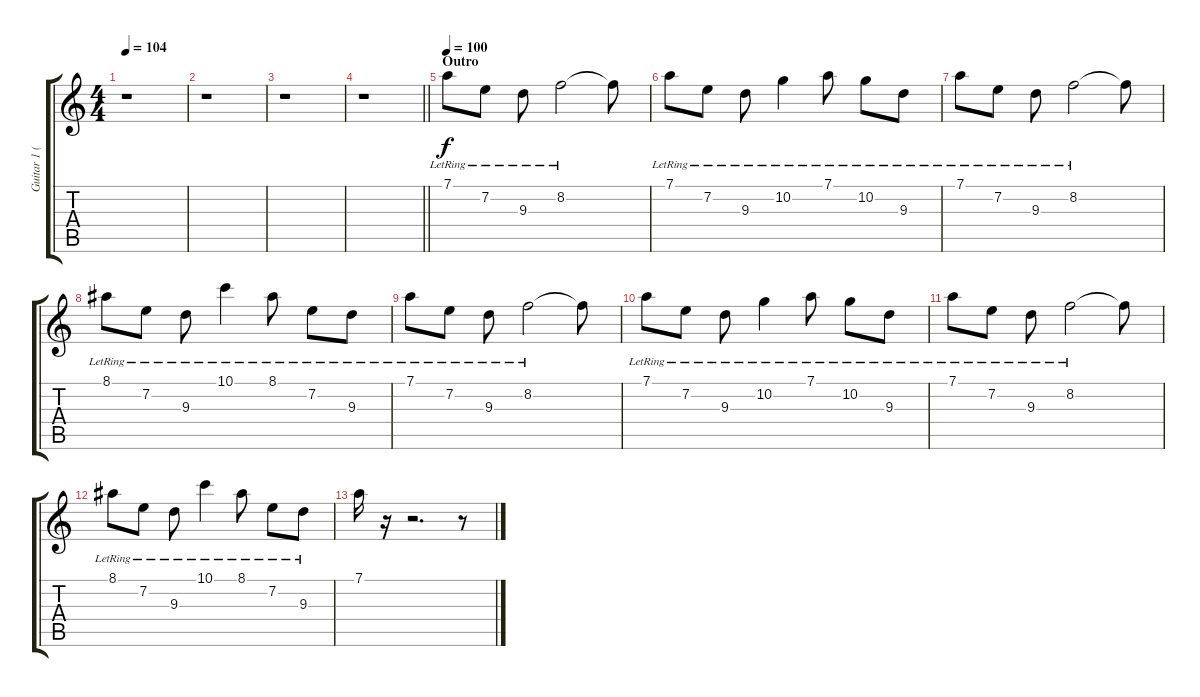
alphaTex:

\track ("Guitar 1 (Clean)" "Guitar 1 (") {instrument electricguitarjazz}
\staff {score tabs}
\tuning (D4 A3 F3 C3 G2 C2) {hide}
\ts (4 4)
\tempo 104
\clef g2
\ks c
r.1{dy f} |
r.1 |
r.1 |
\barLineRight lightlight
r.1 |
\section ("" "Outro")
\tempo 100
7.1{lr}.8 7.2{lr}.8 9.3{lr}.8 8.2{lr}.2 8.2{t}.8 |
7.1{lr}.8 7.2{lr}.8 9.3{lr}.8 10.2{lr}.4 7.1{lr}.8 10.2{lr}.8 9.3{lr}.8 |
7.1{lr}.8 7.2{lr}.8 9.3{lr}.8 8.2{lr}.2 8.2{t}.8 |
8.1{lr}.8 7.2{lr}.8 9.3{lr}.8 10.1{lr}.4 8.1{lr}.8 7.2{lr}.8 9.3{lr}.8 |
7.1{lr}.8 7.2{lr}.8 9.3{lr}.8 8.2{lr}.2 8.2{t}.8 |
7.1{lr}.8 7.2{lr}.8 9.3{lr}.8 10.2{lr}.4 7.1{lr}.8 10.2{lr}.8 9.3{lr}.8 |
7.1{lr}.8 7.2{lr}.8 9.3{lr}.8 8.2{lr}.2 8.2{t}.8 |
8.1{lr}.8 7.2{lr}.8 9.3{lr}.8 10.1{lr}.4 8.1{lr}.8 7.2{lr}.8 9.3{lr}.8 |
7.1.16 r.16 r.2{d} r.8
